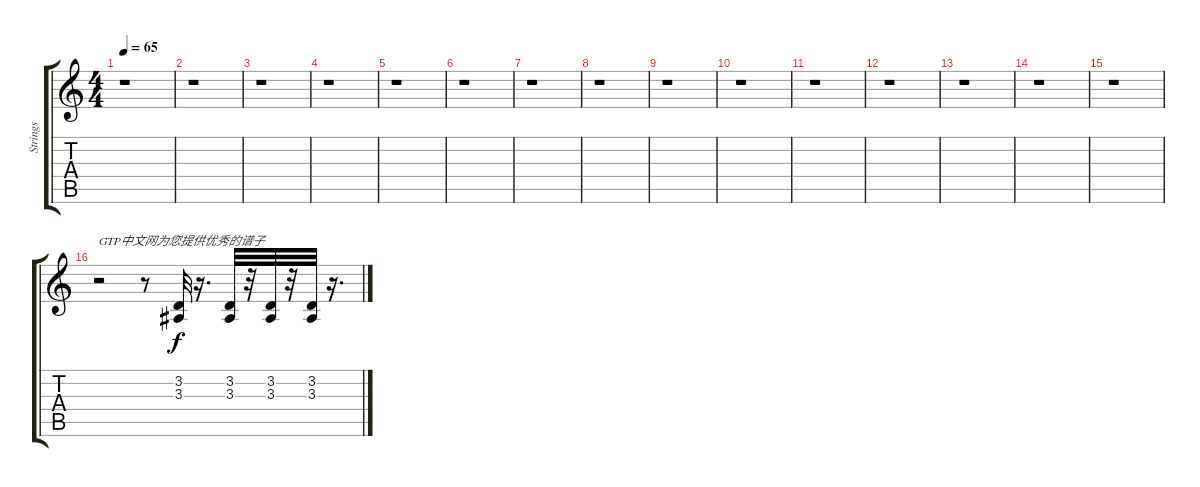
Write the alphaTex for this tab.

\track ("Strings" "Strings") {instrument stringensemble1}
\staff {score tabs}
\tuning (E4 B3 G3 D3 A2 E2) {hide}
\ts (4 4)
\tempo 65
\clef g2
\ks c
r.1{dy f instrument stringensemble1} |
r.1 |
r.1 |
r.1 |
r.1 |
r.1 |
r.1 |
r.1 |
r.1 |
r.1 |
r.1 |
r.1 |
r.1 |
r.1 |
r.1 |
r.2{txt "GTP中文网为您提供优秀的谱子"} r.8 (3.2 3.3).32 r.16{d} (3.2 3.3).32 r.32 (3.2 3.3).32 r.32 (3.2 3.3).32 r.16{d}
